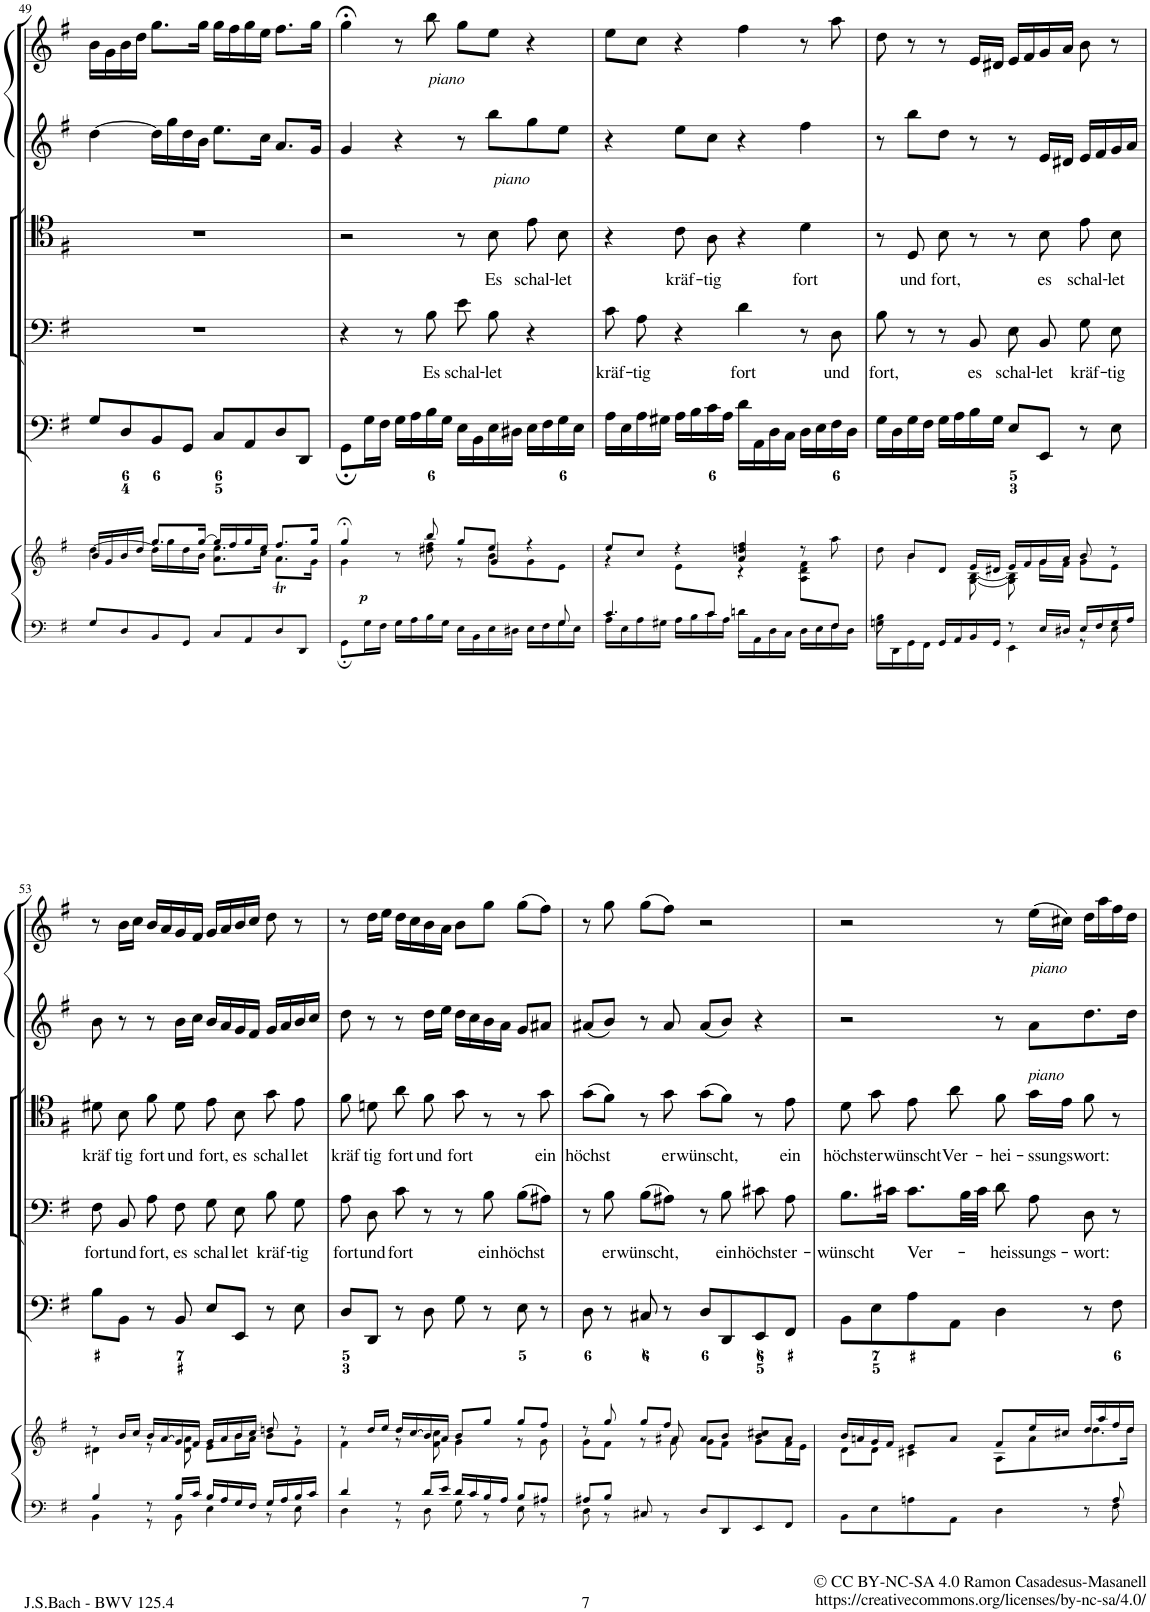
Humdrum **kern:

**kern	**kern	**dynam	**kern	**kern	**text	**kern	**text	**kern	**dynam	**kern	**dynam
*part6	*part6	*part6	*part5	*part4	*part4	*part3	*part3	*part2	*part2	*part1	*part1
*staff7	*staff6	*staff6/7	*staff5	*staff4	*staff4	*staff3	*staff3	*staff2	*staff2	*staff1	*staff1
*I"Piano reduction	*	*	*I"Continuo	*I"Basso	*	*I"Tenore	*	*I"Violino II	*	*I"Violino I	*
*I'Pno	*	*	*	*	*	*	*	*I'Vln	*	*I'Vln	*
!!LO:PB:g=z
*clefF4	*clefG2	*	*clefF4	*clefF4	*	*clefC4	*	*clefG2	*	*clefG2	*
*k[f#]	*k[f#]	*	*k[f#]	*k[f#]	*	*k[f#]	*	*k[f#]	*	*k[f#]	*
*M4/4	*M4/4	*	*M4/4	*M4/4	*	*M4/4	*	*M4/4	*	*M4/4	*
*met(c)	*met(c)	*	*met(c)	*met(c)	*	*met(c)	*	*met(c)	*	*met(c)	*
=49	=49	=49	=49	=49	=49	=49	=49	=49	=49	=49	=49
*	*^	*	*	*	*	*	*	*	*	*	*
8G/L	16b/LL	[>4dd\	.	8G/L	1r	.	1r	.	[4dd\	.	16b\LL	.
.	16g/	.	.	.	.	.	.	.	.	.	16g\	.
8D/	16b/	.	.	8D/	.	.	.	.	.	.	16b\	.
.	16dd/JJ	.	.	.	.	.	.	.	.	.	16dd\JJ	.
8BB/	8.gg/L	16dd\LL]	.	8BB/	.	.	.	.	16dd\LL]	.	8.gg\L	.
.	.	16gg\	.	.	.	.	.	.	16gg\	.	.	.
8GG/J	.	16dd\	.	8GG/J	.	.	.	.	16dd\	.	.	.
.	[16gg/Jk	16b\JJ	.	.	.	.	.	.	16b\JJ	.	16gg\Jk	.
8C/L	16gg/LL]	8.a\ 8.ee\L	.	8C/L	.	.	.	.	8.ee\L	.	16gg\LL	.
.	16ff#/	.	.	.	.	.	.	.	.	.	16ff#\	.
8AA/	16gg/	.	.	8AA/	.	.	.	.	.	.	16gg\	.
.	16ee/JJ	16cc\Jk	.	.	.	.	.	.	16cc\Jk	.	16ee\JJ	.
8D/	8.ff#/L	8.aT\L	.	8D/	.	.	.	.	8.a/L	.	8.ff#\L	.
8DD/J	.	.	.	8DD/J	.	.	.	.	.	.	.	.
.	16gg/Jk	16g\Jk	.	.	.	.	.	.	16g/Jk	.	16gg\Jk	.
=50	=50	=50	=50	=50	=50	=50	=50	=50	=50	=50	=50	=50
*^	*	*^	*	*	*	*	*	*	*	*	*	*
!	!	!	!	!	!LO:DY:b	!	!	!	!	!	!	!	!	!
2..ryy	8GG;\L	4gg;</	4g\	2ryy	p	8GG;\L	4r	.	2r	.	4g/	.	4gg;<\	.
.	16G\L	.	.	.	.	16G\L	.	.	.	.	.	.	.	.
.	16F#\JJ	.	.	.	.	16F#\JJ	.	.	.	.	.	.	.	.
.	16G\LL	8r	8ryy	.	.	16G\LL	8r	.	.	.	4r	.	8r	.
.	16A\	.	.	.	.	16A\	.	.	.	.	.	.	.	.
!	!	!	!	!	!	!	!	!LO:LY:b	!	!	!	!	!	!LO:DY:b
.	16B\	8bb/	8dd#X\ 8ff#\	.	.	16B\	8B\	Es	.	.	.	.	8bb\	other-dynamics
.	16G\JJ	.	.	.	.	16G\JJ	.	.	.	.	.	.	.	.
!	!	!	!	!	!	!	!	!LO:LY:b	!	!	!	!	!	!
.	16E\LL	8gg/L	8r	8ryy	.	16E\LL	8e\	schal-	8r	.	8r	.	8gg\L	.
.	16BB\	.	.	.	.	16BB\	.	.	.	.	.	.	.	.
!	!	!	!	!	!	!	!	!LO:LY:b	!	!LO:LY:b	!	!LO:DY:b	!	!
.	16E\	8ee/J	8b\L	4g/	.	16E\	8B\	-let	8B\	Es	8bb\L	other-dynamics	8ee\J	.
.	16D#X\JJ	.	.	.	.	16D#X\JJ	.	.	.	.	.	.	.	.
!	!	!	!	!	!	!	!	!	!	!LO:LY:b	!	!	!	!
.	16E\LL	4r	8g\	.	.	16E\LL	4r	.	8e\	schal-	8gg\	.	4r	.
.	16F#\	.	.	.	.	16F#\	.	.	.	.	.	.	.	.
!	!	!	!	!	!	!	!	!	!	!LO:LY:b	!	!	!	!
8G/	16G\	.	8e\J	8ryy	.	16G\	.	.	8B\	-let	8ee\J	.	.	.
.	16E\JJ	.	.	.	.	16E\JJ	.	.	.	.	.	.	.	.
*	*	*	*v	*v	*	*	*	*	*	*	*	*	*	*
=51	=51	=51	=51	=51	=51	=51	=51	=51	=51	=51	=51	=51	=51
*	*^	*	*	*	*	*	*	*	*	*	*	*	*
!	!	!	!	!	!	!	!	!LO:LY:b	!	!	!	!	!	!
4.ryy	4.c/	16A\LL	8ee/L	4r	.	16A\LL	8c\	kräf-	4r	.	4r	.	8ee\L	.
.	.	16E\	.	.	.	16E\	.	.	.	.	.	.	.	.
!	!	!	!	!	!	!	!	!LO:LY:b	!	!	!	!	!	!
.	.	16A\	8cc/J	.	.	16A\	8A\	-tig	.	.	.	.	8cc\J	.
.	.	16G#X\JJ	.	.	.	16G#X\JJ	.	.	.	.	.	.	.	.
!	!	!	!	!	!	!	!	!	!	!LO:LY:b	!	!	!	!
.	.	16A\LL	4r	8e\L	.	16A\LL	4r	.	8c\	kräf-	8ee\L	.	4r	.
.	.	16B\	.	.	.	16B\	.	.	.	.	.	.	.	.
!	!	!	!	!	!	!	!	!	!	!LO:LY:b	!	!	!	!
8c/J	8ryy	16c\	.	8ryy	.	16c\	.	.	8A\	-tig	8cc\J	.	.	.
.	.	16A\JJ	.	.	.	16A\JJ	.	.	.	.	.	.	.	.
!	!	!	!	!	!	!	!	!LO:LY:b	!	!	!	!	!	!
4.ryy	2ryy	16dn\LL	4a/ 4ddn/ 4ff#/	4r	.	16d\LL	4d\	fort	4r	.	4r	.	4ff#\	.
.	.	16AA\	.	.	.	16AA\	.	.	.	.	.	.	.	.
.	.	16D\	.	.	.	16D\	.	.	.	.	.	.	.	.
.	.	16C\JJ	.	.	.	16C\JJ	.	.	.	.	.	.	.	.
!	!	!	!	!	!	!	!	!	!	!LO:LY:b	!	!	!	!
.	.	16D\LL	8r	8A\ 8d\ 8f#\L	.	16D\LL	8r	.	4d\	fort	4ff#\	.	8r	.
.	.	16E\	.	.	.	16E\	.	.	.	.	.	.	.	.
!	!	!	!	!	!	!	!	!LO:LY:b	!	!	!	!	!	!
8F#/J	.	16F#\	8aa\	8ryy	.	16F#\	8D\	und	.	.	.	.	8aa\	.
.	.	16D\JJ	.	.	.	16D\JJ	.	.	.	.	.	.	.	.
=52	=52	=52	=52	=52	=52	=52	=52	=52	=52	=52	=52	=52	=52	=52
!	!	!	!	!	!	!	!	!LO:LY:b	!	!	!	!	!	!
8B\	2ryy	16Gn\LL	8dd\	8ryy	.	16G\LL	8B\	fort,	8r	.	8r	.	8dd\	.
.	.	16DD\	.	.	.	16D\	.	.	.	.	.	.	.	.
!	!	!	!	!	!	!	!	!	!	!LO:LY:b	!	!	!	!
2..ryy	.	16GG\	8b/L	4b\	.	16G\	8r	.	8D/	und	8bb\L	.	8r	.
.	.	16FF#\JJ	.	.	.	16F#\JJ	.	.	.	.	.	.	.	.
!	!	!	!	!	!	!	!	!	!	!LO:LY:b	!	!	!	!
.	.	16GG/LL	8d/J	.	.	16G\LL	8r	.	8B\	fort,	8dd\J	.	8r	.
.	.	16AA/	.	.	.	16A\	.	.	.	.	.	.	.	.
!	!	!	!	!	!	!	!	!LO:LY:b	!	!	!	!	!	!
.	.	16BB/	16e/LL	[8G\ [8B\	.	16B\	8BB/	es	8r	.	8r	.	16e/LL	.
.	.	16GG/JJ	16d#X/JJ	.	.	16G\JJ	.	.	.	.	.	.	16d#X/JJ	.
!	!	!	!	!	!	!	!	!LO:LY:b	!	!	!	!	!	!
.	8r	4EE\	16e/LL	8G\] 8B\]	.	8E/L	8E\	schal-	8r	.	8r	.	16e/LL	.
.	.	.	16f#/	.	.	.	.	.	.	.	.	.	16f#/	.
!	!	!	!	!	!	!	!	!LO:LY:b	!	!LO:LY:b	!	!	!	!
.	16E/LL	.	16g/	16g\LL	.	8EE/J	8BB/	-let	8B\	es	16e/LL	.	16g/	.
.	16D#X/JJ	.	16a/JJ	16f#\JJ	.	.	.	.	.	.	16d#X/JJ	.	16a/JJ	.
!	!	!	!	!	!	!	!	!LO:LY:b	!	!LO:LY:b	!	!	!	!
.	16E/LL	8r	8b/	8g\L	.	8r	8G\	kräf-	8e\	schal-	16e/LL	.	8b\	.
.	16F#/	.	.	.	.	.	.	.	.	.	16f#/	.	.	.
!	!	!	!	!	!	!	!	!LO:LY:b	!	!LO:LY:b	!	!	!	!
.	16G/	8E\	8r	8e\J	.	8E\	8E\	-tig	8B\	-let	16g/	.	8r	.
.	16A/JJ	.	.	.	.	.	.	.	.	.	16a/JJ	.	.	.
*	*v	*v	*	*	*	*	*	*	*	*	*	*	*	*
!!LO:LB:g=z
=53	=53	=53	=53	=53	=53	=53	=53	=53	=53	=53	=53	=53	=53
!	!	!	!	!	!	!	!LO:LY:b	!	!LO:LY:b	!	!	!	!
4B/	4BB\	8r	4d#X\	.	8B\L	8F#\	fort	8d#X\	kräf-	8b\	.	8r	.
!	!	!	!	!	!	!	!LO:LY:b	!	!LO:LY:b	!	!	!	!
.	.	16b/LL	.	.	8BB\J	8BB/	und	8B\	-tig	8r	.	16b\LL	.
.	.	16cc/JJ	.	.	.	.	.	.	.	.	.	16cc\JJ	.
!	!	!	!	!	!	!	!LO:LY:b	!	!LO:LY:b	!	!	!	!
8r	8r	16b/LL	8r	.	8r	8A\	fort,	8f#\	fort	8r	.	16b/LL	.
.	.	[16a/	.	.	.	.	.	.	.	.	.	16a/	.
!	!	!	!	!	!	!	!LO:LY:b	!	!LO:LY:b	!	!	!	!
16B/LL	8BB\	16g/	8d#\ 8a\]	.	8BB/	8F#\	es	8d#\	und	16b\LL	.	16g/	.
16c/JJ	.	16f#/JJ	.	.	.	.	.	.	.	16cc\JJ	.	16f#/JJ	.
!	!	!	!	!	!	!	!LO:LY:b	!	!LO:LY:b	!	!	!	!
16B/LL	4E\	16g/LL	8e\L	.	8E/L	8G\	schal-	8e\	fort,	16b/LL	.	16g/LL	.
16A/	.	16a/	.	.	.	.	.	.	.	16a/	.	16a/	.
!	!	!	!	!	!	!	!LO:LY:b	!	!LO:LY:b	!	!	!	!
16G/	.	16b/	16b\L	.	8EE/J	8E\	-let	8B\	es	16g/	.	16b/	.
16F#/JJ	.	16cc/JJ	16a\JJ	.	.	.	.	.	.	16f#/JJ	.	16cc/JJ	.
!	!	!	!	!	!	!	!LO:LY:b	!	!LO:LY:b	!	!	!	!
16G/LL	8r	8ddn/	8b\L	.	8r	8B\	kräf-	8g\	schal-	16g/LL	.	8dd\	.
16A/	.	.	.	.	.	.	.	.	.	16a/	.	.	.
!	!	!	!	!	!	!	!LO:LY:b	!	!LO:LY:b	!	!	!	!
16B/	8E\	8r	8g\J	.	8E\	8G\	-tig	8e\	-let	16b/	.	8r	.
16c/JJ	.	.	.	.	.	.	.	.	.	16cc/JJ	.	.	.
=54	=54	=54	=54	=54	=54	=54	=54	=54	=54	=54	=54	=54	=54
!	!	!	!	!	!	!	!LO:LY:b	!	!LO:LY:b	!	!	!	!
4d/	4D\	8r	4f#\	.	8D/L	8A\	fort	8f#\	kräf-	8dd\	.	8r	.
!	!	!	!	!	!	!	!LO:LY:b	!	!LO:LY:b	!	!	!	!
.	.	16dd/LL	.	.	8DD/J	8D\	und	8dn\	-tig	8r	.	16dd\LL	.
.	.	16ee/JJ	.	.	.	.	.	.	.	.	.	16ee\JJ	.
!	!	!	!	!	!	!	!LO:LY:b	!	!LO:LY:b	!	!	!	!
8r	8r	16dd/LL	8r	.	8r	8c\	fort	8a\	fort	8r	.	16dd\LL	.
.	.	[16cc/	.	.	.	.	.	.	.	.	.	16cc\	.
!	!	!	!	!	!	!	!	!	!LO:LY:b	!	!	!	!
16d/LL	8D\	16b/	8f#\ 8cc\]	.	8D\	8r	.	8f#\	und	16dd\LL	.	16b\	.
16e/JJ	.	16a/JJ	.	.	.	.	.	.	.	16ee\JJ	.	16a\JJ	.
!	!	!	!	!	!	!	!	!	!LO:LY:b	!	!	!	!
16d/LL	8G\	8b/L	4g\	.	8G\	8r	.	8g\	fort	16dd\LL	.	8b\L	.
16c/	.	.	.	.	.	.	.	.	.	16cc\	.	.	.
!	!	!	!	!	!	!	!LO:LY:b	!	!	!	!	!	!
16B/	8r	8gg/J	.	.	8r	8B\	ein	8r	.	16b\	.	8gg\J	.
16A/JJ	.	.	.	.	.	.	.	.	.	16a\JJ	.	.	.
!	!	!	!	!	!	!	!LO:LY:b	!	!	!	!	!	!
8B/L	8E\	8gg/L	8r	.	8E\	(8B\L	höchst	8r	.	8g/L	.	(8gg\L	.
!	!	!	!	!	!	!	!	!	!LO:LY:b	!	!	!	!
8A#X/J	8r	8ff#/J	8g\	.	8r	8A#X\J)	.	8g\	ein	8a#X/J	.	8ff#\J)	.
=55	=55	=55	=55	=55	=55	=55	=55	=55	=55	=55	=55	=55	=55
*	*	*	*^	*	*	*	*	*	*	*	*	*	*
!	!	!	!	!	!	!	!	!	!	!LO:LY:b	!	!	!	!
8A#X/L	8D\	8r	8g\L	4.ryy	.	8D\	8r	.	(8g\L	höchst	(8a#X/L	.	8r	.
!	!	!	!	!	!	!	!	!LO:LY:b	!	!	!	!	!	!
8B/J	8r	8gg/	8f#\J	.	.	8r	8B\	er-	8f#\J)	.	8b/J)	.	8gg\	.
!	!	!	!	!	!	!	!	!LO:LY:b	!	!	!	!	!	!
8ryy	8C#X/	8gg/L	8r	.	.	8C#X/	(8B\L	-wünscht,	8r	.	8r	.	(8gg\L	.
!	!	!	!	!	!	!	!	!	!	!LO:LY:b	!	!	!	!
8ryy	8r	8ff#/J	8g\	8a#X/	.	8r	8A#X\J)	.	8g\	er-	8a#/	.	8ff#\J)	.
!	!	!	!	!	!	!	!	!	!	!LO:LY:b	!	!	!	!
2ryy	8D/L	8a#/L	8g\L	2ryy	.	8D/L	8r	.	(8g\L	-wünscht,	(8a#/L	.	2r	.
!	!	!	!	!	!	!	!	!LO:LY:b	!	!	!	!	!	!
.	8DD/	8b/J	8f#\J	.	.	8DD/	8B\	ein	8f#\J)	.	8b/J)	.	.	.
!	!	!	!	!	!	!	!	!LO:LY:b	!	!	!	!	!	!
.	8EE/	8b/ 8cc#X/L	8g\L	.	.	8EE/	8c#X\	höchst	8r	.	4r	.	.	.
!	!	!	!	!	!	!	!	!LO:LY:b	!	!LO:LY:b	!	!	!	!
.	8FF#/J	8a#/J	16f#\L	.	.	8FF#/J	8A#\	er-	8e\	ein	.	.	.	.
.	.	.	16e\JJ	.	.	.	.	.	.	.	.	.	.	.
*	*	*	*v	*v	*	*	*	*	*	*	*	*	*	*
=56	=56	=56	=56	=56	=56	=56	=56	=56	=56	=56	=56	=56	=56
!	!	!	!	!	!	!	!LO:LY:b	!	!LO:LY:b	!	!	!	!
2ryy	8BB\L	16b/LL	8d\L	.	8BB\L	8.B\L	-wünscht	8d\	höchst	2r	.	2r	.
.	.	16an/	.	.	.	.	.	.	.	.	.	.	.
!	!	!	!	!	!	!	!	!	!LO:LY:b	!	!	!	!
.	8E\	16g/	8d\J	.	8E\	.	.	8g\	er-	.	.	.	.
.	.	16f#/JJ	.	.	.	16c#X\Jk	.	.	.	.	.	.	.
!	!	!	!	!	!	!	!LO:LY:b	!	!LO:LY:b	!	!	!	!
.	8An\	8e/L	4c#X\	.	8A\	8.c#\L	Ver-	8e\	-wünscht	.	.	.	.
!	!	!	!	!	!	!	!	!	!LO:LY:b	!	!	!	!
.	8AA\J	8a/J	.	.	8AA\J	.	.	8a\	Ver-	.	.	.	.
.	.	.	.	.	.	32B\LL	.	.	.	.	.	.	.
.	.	.	.	.	.	32c#\JJJ	.	.	.	.	.	.	.
!	!	!	!	!	!	!	!LO:LY:b	!	!LO:LY:b	!	!	!	!
4ryy	4D\	8f#/L	8A\L	.	4D\	8d\	-hei-	8f#\	-hei-	8r	.	8r	.
!	!	!	!	!	!	!	!LO:LY:b	!	!LO:LY:b	!	!LO:DY:b	!	!LO:DY:b
.	.	16ee/L	8a\	.	.	8A\	-ssungs-	16g\LL	-ssungs-	8a\L	other-dynamics	(16ee\LL	other-dynamics
.	.	16cc#X/JJ	.	.	.	.	.	16e\JJ	.	.	.	16cc#X\JJ)	.
!	!	!	!	!	!	!	!LO:LY:b	!	!LO:LY:b	!	!	!	!
8r	8ryy	16dd/LL	8.dd\	.	8r	8D\	-wort:	8f#\	-wort:	8.dd\	.	16dd\LL	.
.	.	16aa/	.	.	.	.	.	.	.	.	.	16aa\	.
8A/	8F#\	16ff#/	.	.	8F#\	8r	.	8r	.	.	.	16ff#\	.
.	.	16dd/JJ	16dd\Jk	.	.	.	.	.	.	16dd\Jk	.	16dd\JJ	.
*v	*v	*	*	*	*	*	*	*	*	*	*	*	*
*	*v	*v	*	*	*	*	*	*	*	*	*	*
=	=	=	=	=	=	=	=	=	=	=	=
*-	*-	*-	*-	*-	*-	*-	*-	*-	*-	*-	*-
